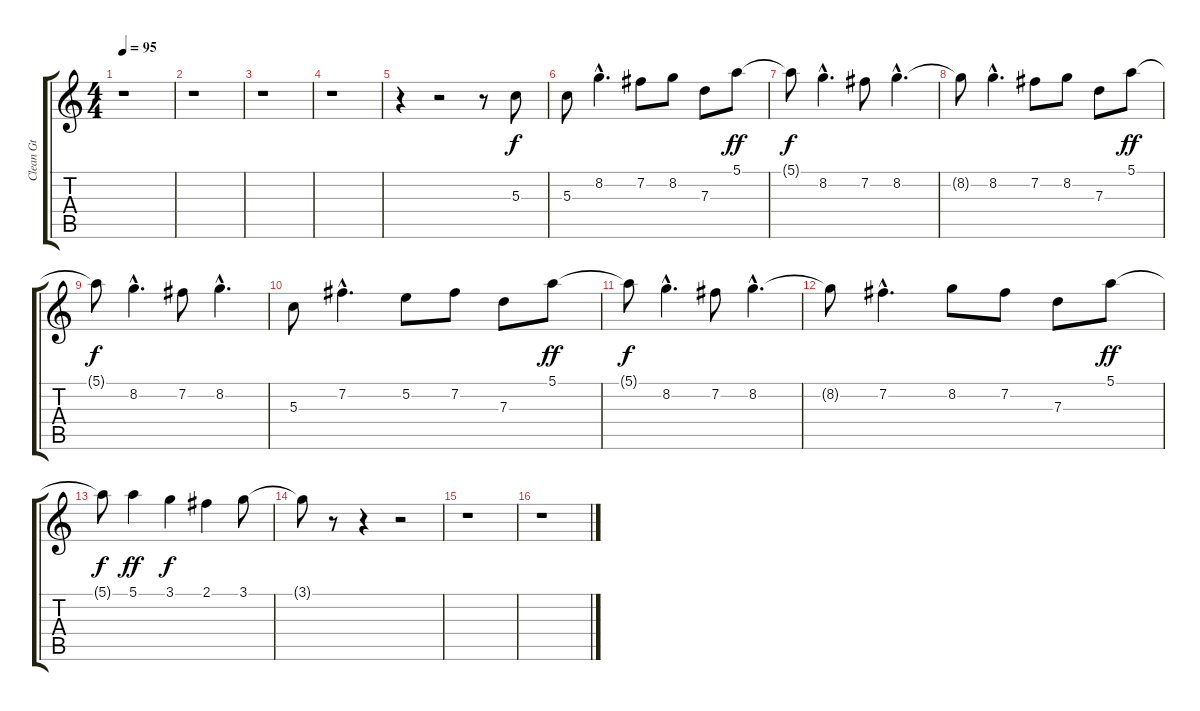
\track ("Clean Gt" "Clean Gt") {instrument electricguitarclean}
\staff {score tabs}
\tuning (E4 B3 G3 D3 A2 E2) {hide}
\ts (4 4)
\tempo 95
\clef g2
\ks c
r.1{dy f} |
r.1 |
r.1 |
r.1 |
r.4 r.2 r.8 5.3.8{volume 15 balance 5} |
5.3.8 8.2{hac}.4{d} 7.2.8 8.2.8 7.3.8 5.1.8{dy ff} |
5.1{t}.8{dy f} 8.2{hac}.4{d} 7.2.8 8.2{hac}.4{d} |
8.2{t}.8 8.2{hac}.4{d} 7.2.8 8.2.8 7.3.8 5.1.8{dy ff} |
5.1{t}.8{dy f} 8.2{hac}.4{d} 7.2.8 8.2{hac}.4{d} |
5.3.8 7.2{hac}.4{d} 5.2.8 7.2.8 7.3.8 5.1.8{dy ff} |
5.1{t}.8{dy f} 8.2{hac}.4{d} 7.2.8 8.2{hac}.4{d} |
8.2{t}.8 7.2{hac}.4{d} 8.2.8 7.2.8 7.3.8 5.1.8{dy ff} |
5.1{t}.8{dy f} 5.1.4{dy ff} 3.1.4{dy f} 2.1.4 3.1.8 |
3.1{t}.8 r.8 r.4 r.2 |
r.1 |
r.1
